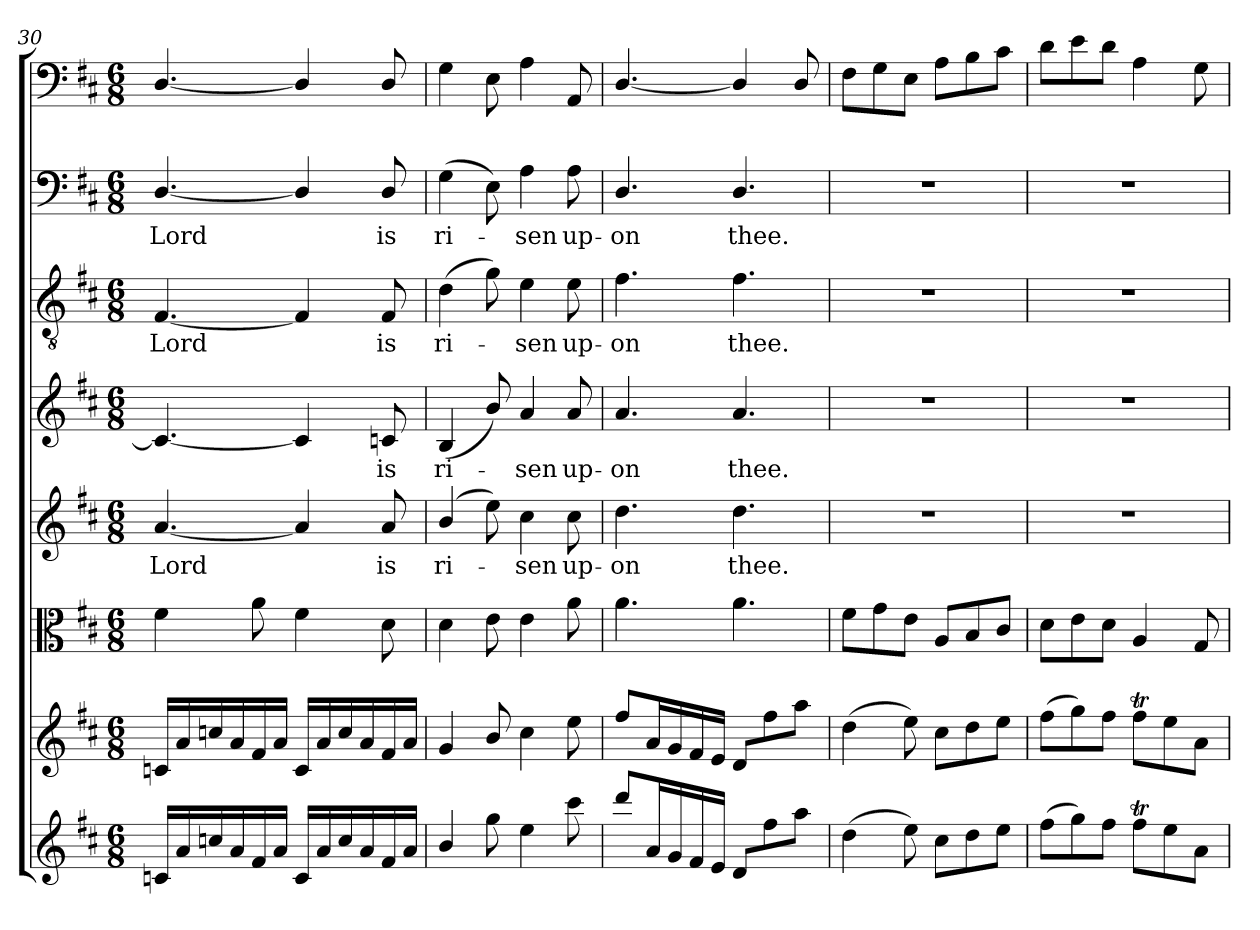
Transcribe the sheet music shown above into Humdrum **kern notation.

**kern	**kern	**kern	**kern	**text	**kern	**text	**kern	**text	**kern	**text	**kern
*part8	*part7	*part6	*part5	*part5	*part4	*part4	*part3	*part3	*part2	*part2	*part1
*staff8	*staff7	*staff6	*staff5	*staff5	*staff4	*staff4	*staff3	*staff3	*staff2	*staff2	*staff1
*clefG2	*clefG2	*clefC3	*clefG2	*	*clefG2	*	*clefGv2	*	*clefF4	*	*clefF4
*k[f#c#]	*k[f#c#]	*k[f#c#]	*k[f#c#]	*	*k[f#c#]	*	*k[f#c#]	*	*k[f#c#]	*	*k[f#c#]
*D:	*D:	*D:	*D:	*	*D:	*	*D:	*	*D:	*	*D:
*M6/8	*M6/8	*M6/8	*M6/8	*	*M6/8	*	*M6/8	*	*M6/8	*	*M6/8
=30	=30	=30	=30	=30	=30	=30	=30	=30	=30	=30	=30
16cn/LL	16cn/LL	4f#\	[4.a/	Lord	4.c/_	.	[4.F#/	Lord	[4.D/	Lord	[4.D/
16a/	16a/	.	.	.	.	.	.	.	.	.	.
16ccn/	16ccn/	.	.	.	.	.	.	.	.	.	.
16a/	16a/	.	.	.	.	.	.	.	.	.	.
16f#/	16f#/	8a\	.	.	.	.	.	.	.	.	.
16a/JJ	16a/JJ	.	.	.	.	.	.	.	.	.	.
16c/LL	16c/LL	4f#\	4a/]	.	4c/]	.	4F#/]	.	4D/]	.	4D/]
16a/	16a/	.	.	.	.	.	.	.	.	.	.
16cc/	16cc/	.	.	.	.	.	.	.	.	.	.
16a/	16a/	.	.	.	.	.	.	.	.	.	.
16f#/	16f#/	8d\	8a/	is	8cn/	is	8F#/	is	8D/	is	8D/
16a/JJ	16a/JJ	.	.	.	.	.	.	.	.	.	.
=31	=31	=31	=31	=31	=31	=31	=31	=31	=31	=31	=31
4b/	4g/	4d\	(4b/	ri-	(4B/	ri-	(4d\	ri-	(4G\	ri-	4G\
8gg\	8b/	8e\	8ee\)	.	8b/)	.	8g\)	.	8E\)	.	8E\
4ee\	4cc#\	4e\	4cc#\	-sen	4a/	-sen	4e\	-sen	4A\	-sen	4A\
8ccc#\	8ee\	8a\	8cc#\	up-	8a/	up-	8e\	up-	8A\	up-	8AA/
=32	=32	=32	=32	=32	=32	=32	=32	=32	=32	=32	=32
8ddd\L	8ff#/L	4.a\	4.dd\	-on	4.a/	-on	4.f#\	-on	4.D/	-on	[4.D/
16a/L	16a/L	.	.	.	.	.	.	.	.	.	.
16g/	16g/	.	.	.	.	.	.	.	.	.	.
16f#/	16f#/	.	.	.	.	.	.	.	.	.	.
16e/JJ	16e/JJ	.	.	.	.	.	.	.	.	.	.
8d/L	8d/L	4.a\	4.dd\	thee.	4.a/	thee.	4.f#\	thee.	4.D/	thee.	4D/]
8ff#\	8ff#\	.	.	.	.	.	.	.	.	.	.
8aa\J	8aa\J	.	.	.	.	.	.	.	.	.	8D/
=33	=33	=33	=33	=33	=33	=33	=33	=33	=33	=33	=33
(4dd\	(4dd\	8f#\L	2.r	.	2.r	.	2.r	.	2.r	.	8F#\L
.	.	8g\	.	.	.	.	.	.	.	.	8G\
8ee\)	8ee\)	8e\J	.	.	.	.	.	.	.	.	8E\J
8cc#\L	8cc#\L	8A/L	.	.	.	.	.	.	.	.	8A\L
8dd\	8dd\	8B/	.	.	.	.	.	.	.	.	8B\
8ee\J	8ee\J	8c#/J	.	.	.	.	.	.	.	.	8c#\J
=34	=34	=34	=34	=34	=34	=34	=34	=34	=34	=34	=34
(8ff#\L	(8ff#\L	8d\L	2.r	.	2.r	.	2.r	.	2.r	.	8d\L
8gg\)	8gg\)	8e\	.	.	.	.	.	.	.	.	8e\
8ff#\J	8ff#\J	8d\J	.	.	.	.	.	.	.	.	8d\J
8ff#t\L	8ff#t\L	4A/	.	.	.	.	.	.	.	.	4A\
8ee\	8ee\	.	.	.	.	.	.	.	.	.	.
8a\J	8a\J	8G/	.	.	.	.	.	.	.	.	8G\
=	=	=	=	=	=	=	=	=	=	=	=
*-	*-	*-	*-	*-	*-	*-	*-	*-	*-	*-	*-
